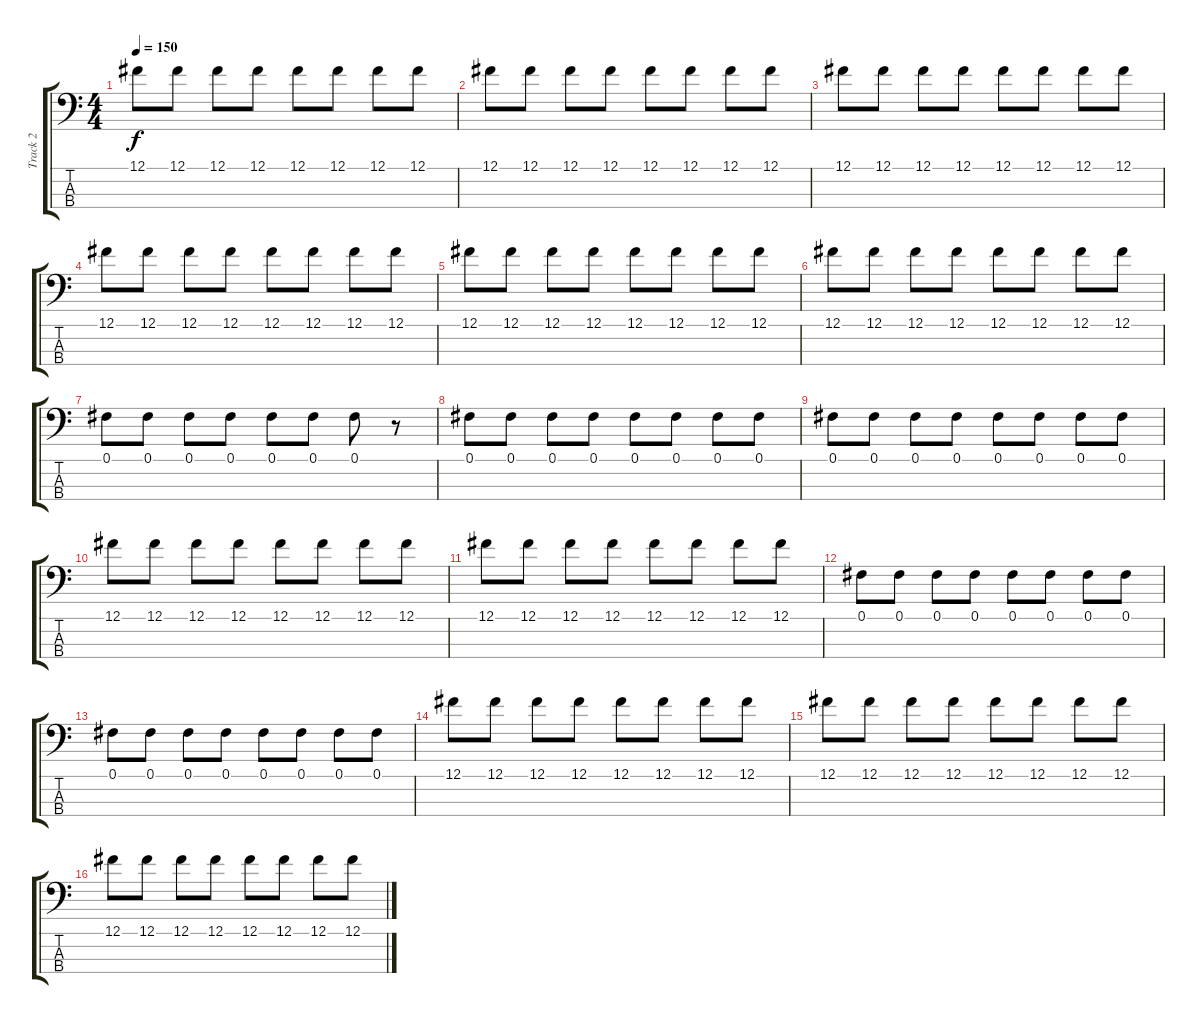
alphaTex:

\track ("Track 2" "Track 2") {solo instrument electricbasspick}
\staff {score tabs}
\tuning (Gb2 Db2 Ab1 Db1) {hide}
\ts (4 4)
\tempo 150
\clef f4
\ks c
12.1.8{dy f} 12.1.8 12.1.8 12.1.8 12.1.8 12.1.8 12.1.8 12.1.8 |
12.1.8 12.1.8 12.1.8 12.1.8 12.1.8 12.1.8 12.1.8 12.1.8 |
12.1.8 12.1.8 12.1.8 12.1.8 12.1.8 12.1.8 12.1.8 12.1.8 |
12.1.8 12.1.8 12.1.8 12.1.8 12.1.8 12.1.8 12.1.8 12.1.8 |
12.1.8 12.1.8 12.1.8 12.1.8 12.1.8 12.1.8 12.1.8 12.1.8 |
12.1.8 12.1.8 12.1.8 12.1.8 12.1.8 12.1.8 12.1.8 12.1.8 |
0.1.8 0.1.8 0.1.8 0.1.8 0.1.8 0.1.8 0.1.8 r.8 |
0.1.8 0.1.8 0.1.8 0.1.8 0.1.8 0.1.8 0.1.8 0.1.8 |
0.1.8 0.1.8 0.1.8 0.1.8 0.1.8 0.1.8 0.1.8 0.1.8 |
12.1.8 12.1.8 12.1.8 12.1.8 12.1.8 12.1.8 12.1.8 12.1.8 |
12.1.8 12.1.8 12.1.8 12.1.8 12.1.8 12.1.8 12.1.8 12.1.8 |
0.1.8 0.1.8 0.1.8 0.1.8 0.1.8 0.1.8 0.1.8 0.1.8 |
0.1.8 0.1.8 0.1.8 0.1.8 0.1.8 0.1.8 0.1.8 0.1.8 |
12.1.8 12.1.8 12.1.8 12.1.8 12.1.8 12.1.8 12.1.8 12.1.8 |
12.1.8 12.1.8 12.1.8 12.1.8 12.1.8 12.1.8 12.1.8 12.1.8 |
12.1.8 12.1.8 12.1.8 12.1.8 12.1.8 12.1.8 12.1.8 12.1.8
